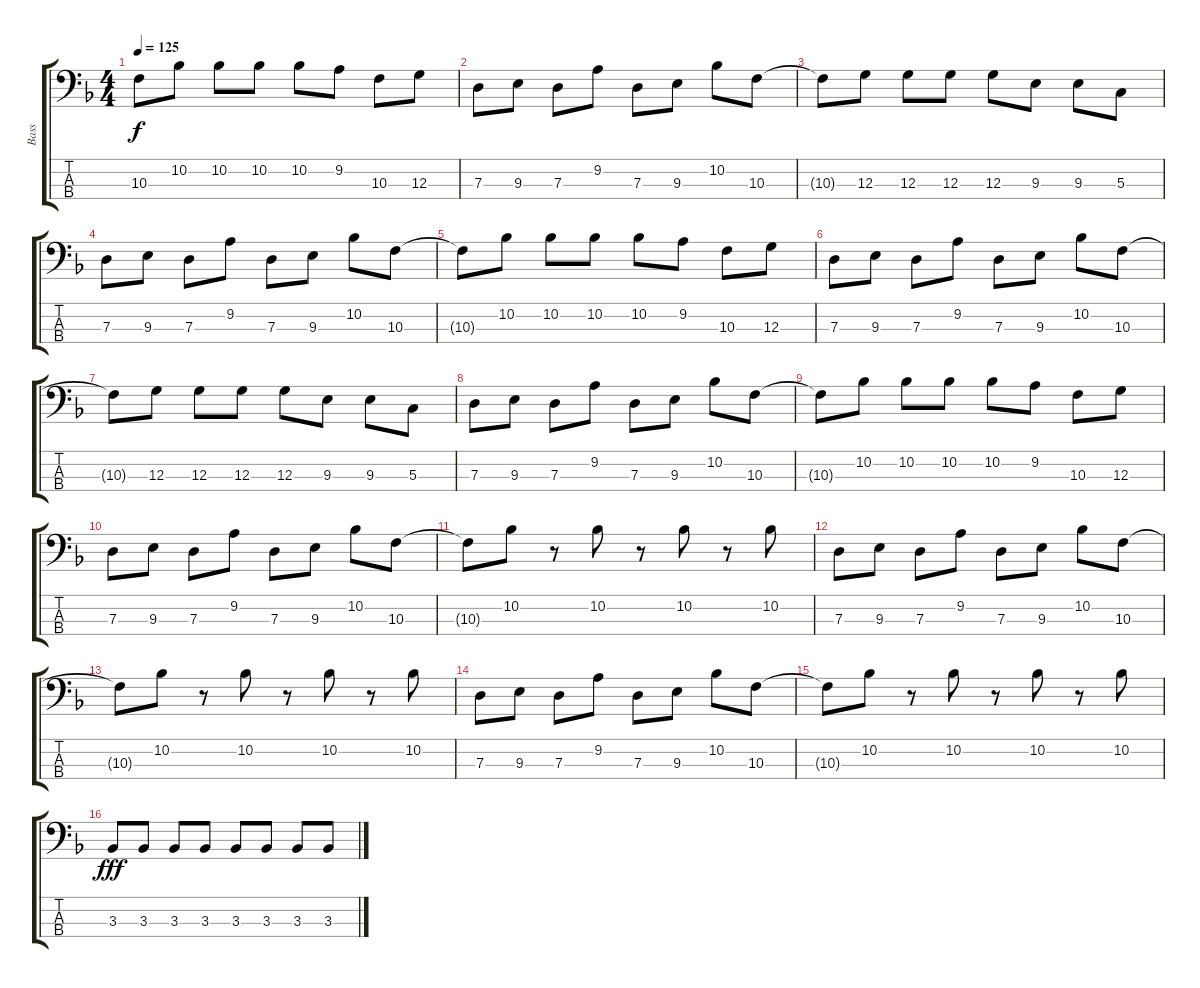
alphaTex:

\track ("Bass" "Bass") {instrument electricbasspick}
\staff {score tabs}
\tuning (F2 C2 G1 C1) {hide}
\ts (4 4)
\tempo 125
\clef f4
\ks dminor
10.3{t}.8{dy f} 10.2.8 10.2.8 10.2.8 10.2.8 9.2.8 10.3.8 12.3.8 |
7.3.8 9.3.8 7.3.8 9.2.8 7.3.8 9.3.8 10.2.8 10.3.8 |
10.3{t}.8 12.3.8 12.3.8 12.3.8 12.3.8 9.3.8 9.3.8 5.3.8 |
7.3.8 9.3.8 7.3.8 9.2.8 7.3.8 9.3.8 10.2.8 10.3.8 |
10.3{t}.8 10.2.8 10.2.8 10.2.8 10.2.8 9.2.8 10.3.8 12.3.8 |
7.3.8 9.3.8 7.3.8 9.2.8 7.3.8 9.3.8 10.2.8 10.3.8 |
10.3{t}.8 12.3.8 12.3.8 12.3.8 12.3.8 9.3.8 9.3.8 5.3.8 |
7.3.8 9.3.8 7.3.8 9.2.8 7.3.8 9.3.8 10.2.8 10.3.8 |
10.3{t}.8 10.2.8 10.2.8 10.2.8 10.2.8 9.2.8 10.3.8 12.3.8 |
7.3.8 9.3.8 7.3.8 9.2.8 7.3.8 9.3.8 10.2.8 10.3.8 |
10.3{t}.8 10.2.8 r.8 10.2.8 r.8 10.2.8 r.8 10.2.8 |
7.3.8 9.3.8 7.3.8 9.2.8 7.3.8 9.3.8 10.2.8 10.3.8 |
10.3{t}.8 10.2.8 r.8 10.2.8 r.8 10.2.8 r.8 10.2.8 |
7.3.8 9.3.8 7.3.8 9.2.8 7.3.8 9.3.8 10.2.8 10.3.8 |
10.3{t}.8 10.2.8 r.8 10.2.8 r.8 10.2.8 r.8 10.2.8 |
3.3.8{dy fff} 3.3.8 3.3.8 3.3.8 3.3.8 3.3.8 3.3.8 3.3.8
